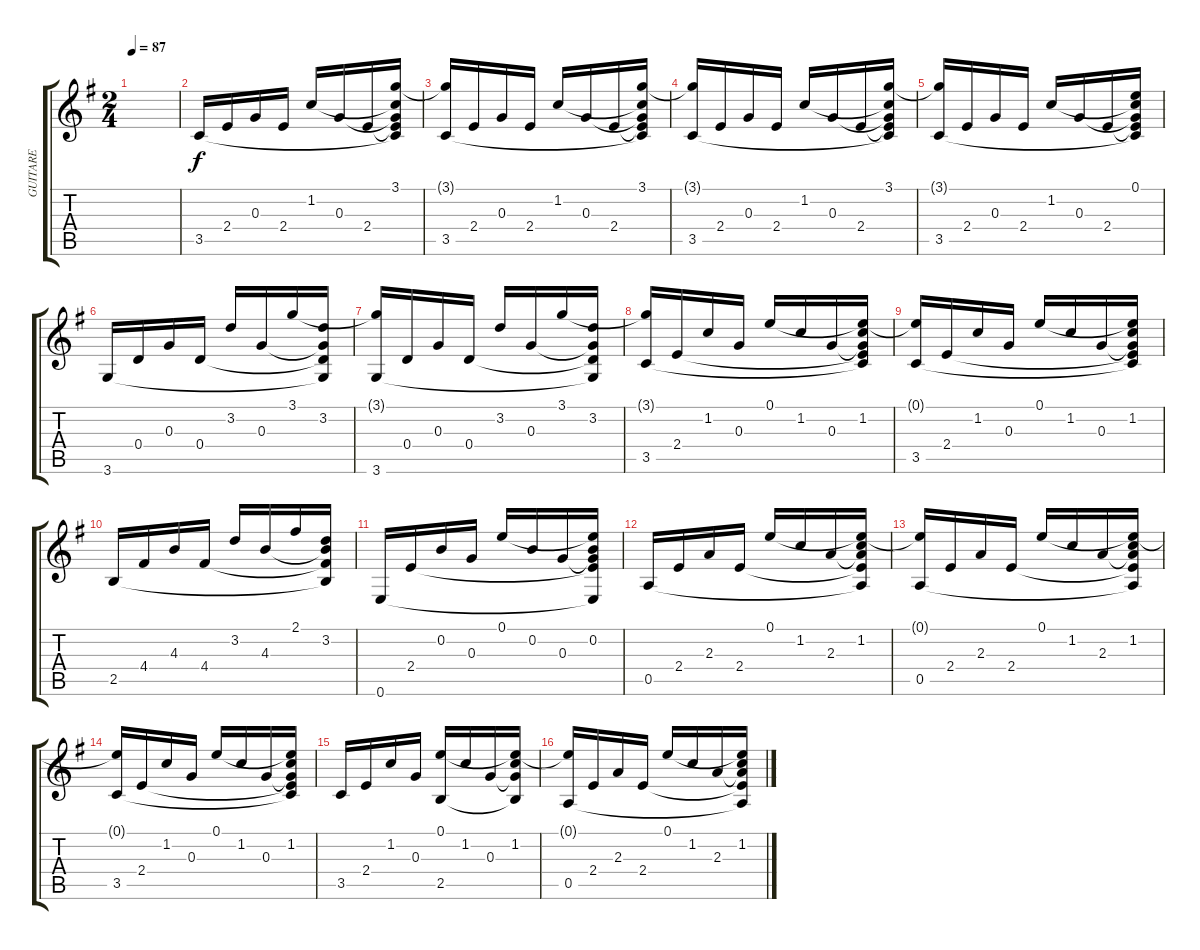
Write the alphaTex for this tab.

\track ("GUITARE" "GUITARE") {instrument acousticguitarnylon}
\staff {score tabs}
\tuning (E4 B3 G3 D3 A2 E2) {hide}
\ts (2 4)
\tempo 87
\tempo 80
\tempo 87
\clef g2
\ks g
|
3.5.16 2.4.16 0.3.16 2.4.16 1.2.16 0.3.16 2.4.16 (3.1 1.2{t} 0.3{t} 2.4{t} 3.5{t}).16 |
(3.1{t} 3.5).16 2.4.16 0.3.16 2.4.16 1.2.16 0.3.16 2.4.16 (3.1 1.2{t} 0.3{t} 2.4{t} 3.5{t}).16 |
(3.1{t} 3.5).16 2.4.16 0.3.16 2.4.16 1.2.16 0.3.16 2.4.16 (3.1 1.2{t} 0.3{t} 2.4{t} 3.5{t}).16 |
(3.1{t} 3.5).16 2.4.16 0.3.16 2.4.16 1.2.16 0.3.16 2.4.16 (0.1 1.2{t} 0.3{t} 2.4{t} 3.5{t}).16 |
3.6.16 0.4.16 0.3.16 0.4.16 3.2.16 0.3.16 3.1.16 (3.2 0.3{t} 0.4{t} 3.6{t}).16 |
(3.1{t} 3.6).16 0.4.16 0.3.16 0.4.16 3.2.16 0.3.16 3.1.16 (3.2 0.3{t} 0.4{t} 3.6{t}).16 |
(3.1{t} 3.5).16 2.4.16 1.2.16 0.3.16 0.1.16 1.2.16 0.3.16 (0.1{t} 1.2 0.3{t} 2.4{t} 3.5{t}).16 |
(0.1{t} 3.5).16 2.4.16 1.2.16 0.3.16 0.1.16 1.2.16 0.3.16 (0.1{t} 1.2 0.3{t} 2.4{t} 3.5{t}).16 |
2.5.16 4.4.16 4.3.16 4.4.16 3.2.16 4.3.16 2.1.16 (3.2 4.3{t} 4.4{t} 2.5{t}).16 |
0.6.16 2.4.16 0.2.16 0.3.16 0.1.16 0.2.16 0.3.16 (0.1{t} 0.2 0.3{t} 2.4{t} 0.6{t}).16 |
0.5.16 2.4.16 2.3.16 2.4.16 0.1.16 1.2.16 2.3.16 (0.1{t} 1.2 2.3{t} 2.4{t} 0.5{t}).16 |
(0.1{t} 0.5).16 2.4.16 2.3.16 2.4.16 0.1.16 1.2.16 2.3.16 (0.1{t} 1.2 2.3{t} 2.4{t} 0.5{t}).16 |
(0.1{t} 3.5).16 2.4.16 1.2.16 0.3.16 0.1.16 1.2.16 0.3.16 (0.1{t} 1.2 0.3{t} 2.4{t} 3.5{t}).16 |
3.5.16 2.4.16 1.2.16 0.3.16 (0.1 2.5).16 1.2.16 0.3.16 (0.1{t} 1.2 0.3{t} 2.5{t}).16 |
(0.1{t} 0.5).16 2.4.16 2.3.16 2.4.16 0.1.16 1.2.16 2.3.16 (0.1{t} 1.2 2.3{t} 2.4{t} 0.5{t}).16
